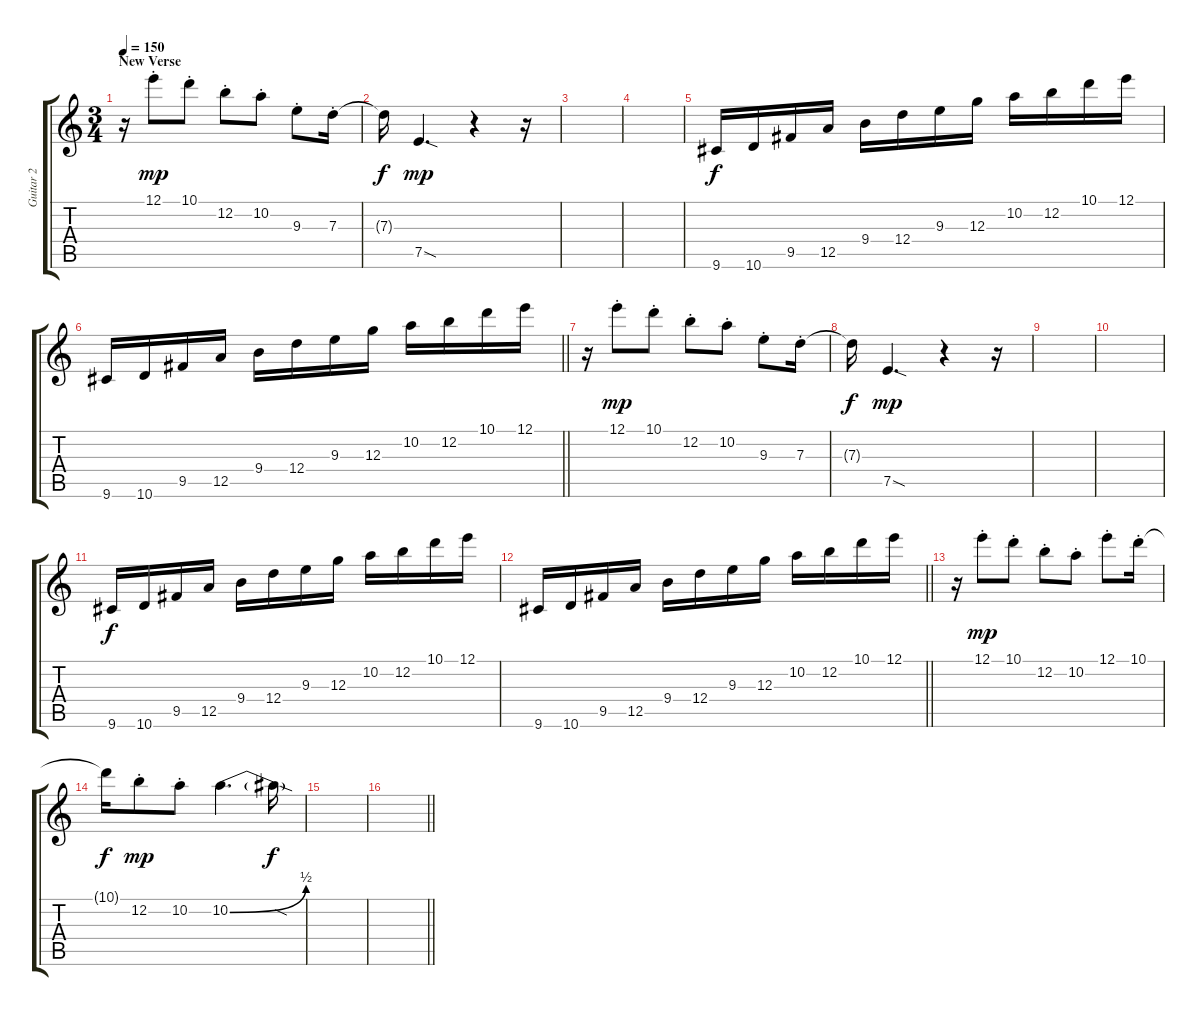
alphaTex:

\track ("Guitar 2" "Guitar 2") {instrument overdrivenguitar}
\staff {score tabs}
\tuning (E4 B3 G3 D3 A2 E2) {hide}
\ts (3 4)
\section ("" "New Verse")
\tempo 150
\clef g2
\ks c
r.16{dy ff} 12.1{st}.8{dy mp} 10.1{st}.8 12.2{st}.8 10.2{st}.8 9.3{st}.8 7.3{st}.16 |
7.3{t}.16{dy f} 7.5{sod}.4{d dy mp} r.4 r.16 |
|
|
9.6.16{dy f} 10.6.16 9.5.16 12.5.16 9.4.16 12.4.16 9.3.16 12.3.16 10.2.16 12.2.16 10.1.16 12.1.16 |
\barLineRight lightlight
9.6.16 10.6.16 9.5.16 12.5.16 9.4.16 12.4.16 9.3.16 12.3.16 10.2.16 12.2.16 10.1.16 12.1.16 |
r.16 12.1{st}.8{dy mp} 10.1{st}.8 12.2{st}.8 10.2{st}.8 9.3{st}.8 7.3{st}.16 |
7.3{t}.16{dy f} 7.5{sod}.4{d dy mp} r.4 r.16 |
|
|
9.6.16{dy f} 10.6.16 9.5.16 12.5.16 9.4.16 12.4.16 9.3.16 12.3.16 10.2.16 12.2.16 10.1.16 12.1.16 |
\barLineRight lightlight
9.6.16 10.6.16 9.5.16 12.5.16 9.4.16 12.4.16 9.3.16 12.3.16 10.2.16 12.2.16 10.1.16 12.1.16 |
r.16 12.1{st}.8{dy mp} 10.1{st}.8 12.2{st}.8 10.2{st}.8 12.1{st}.8 10.1{st}.16 |
10.1{t}.16{dy f} 12.2{st}.8{dy mp} 10.2{st}.8 10.2{be (bend 0 0 60 2)}.4{d} 10.2{sod t}.16{dy f} |
|
\barLineRight lightlight
